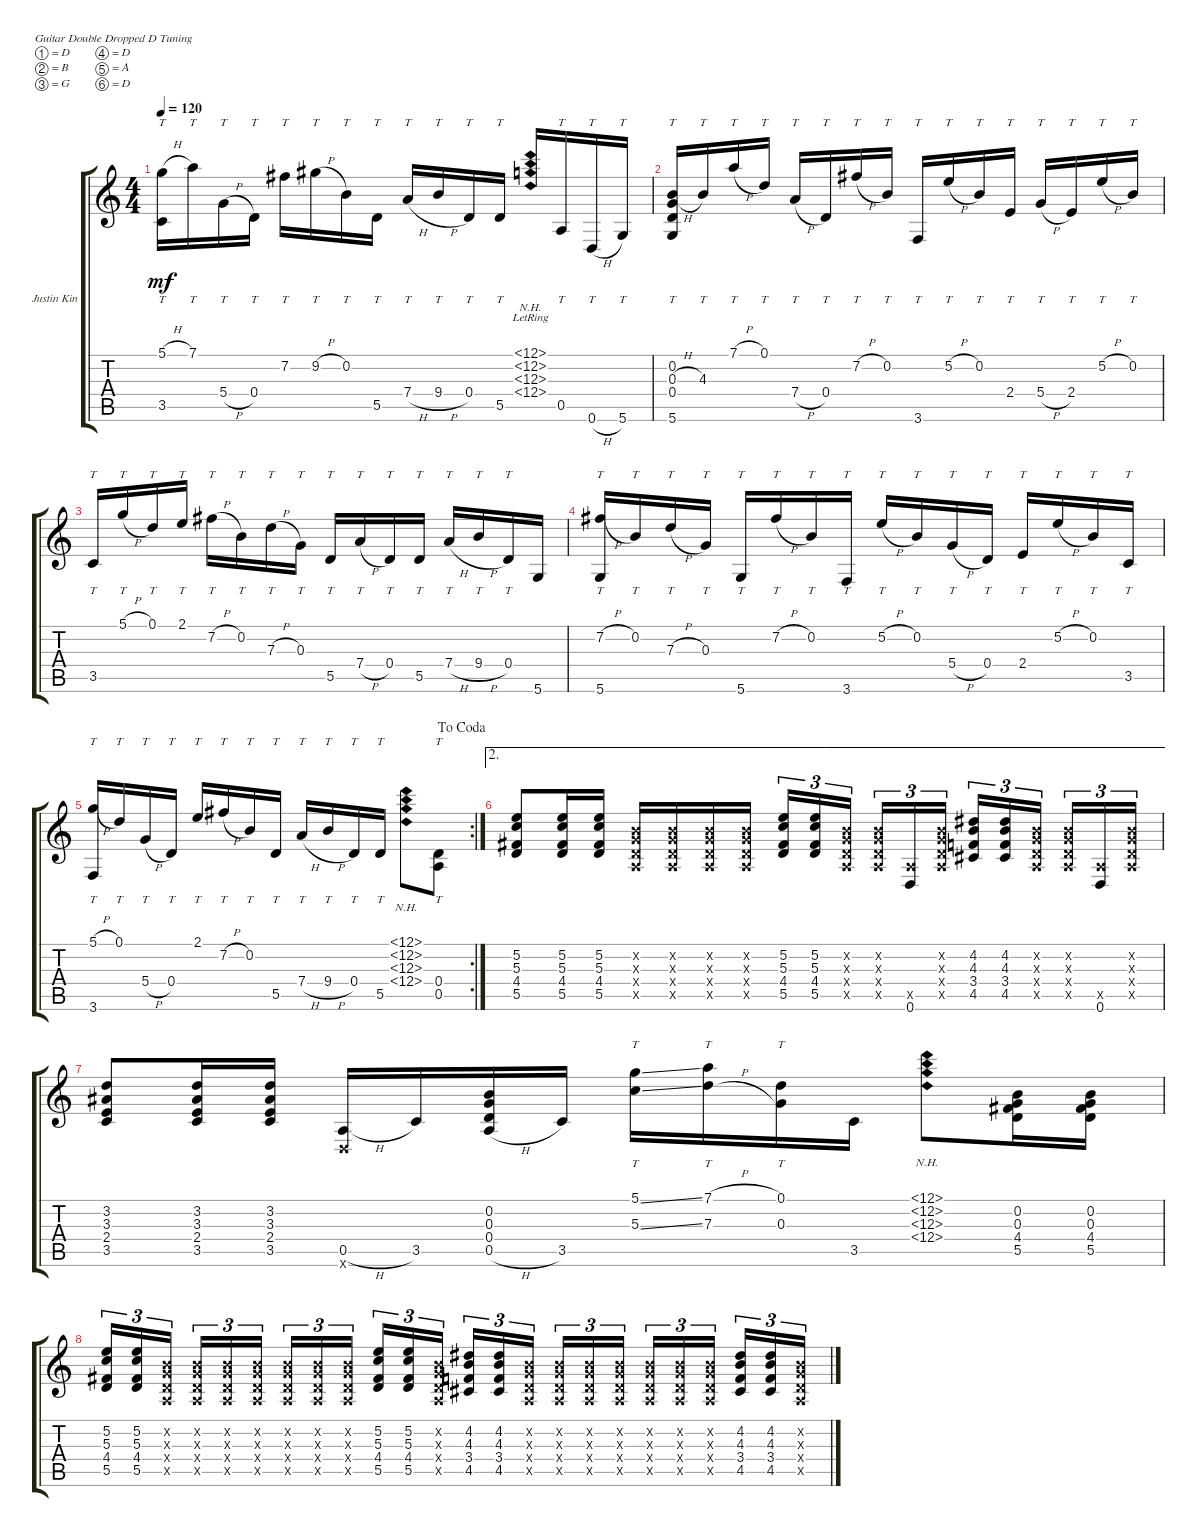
\bracketExtendMode groupsimilarinstruments
\firstSystemTrackNameOrientation horizontal
\otherSystemsTrackNameOrientation horizontal
\track ("Justin King" "Justin Kin") {instrument acousticguitarsteel}
\staff {score tabs}
\tuning (D4 B3 G3 D3 A2 D2)
\ts (4 4)
\tempo 120
\clef g2
\ks c
(5.1{h} 3.5).16{tt dy mf} 7.1.16{tt} 5.4{h}.16{tt} 0.4.16{tt} 7.2.16{tt} 9.2{h}.16{tt} 0.2.16{tt} 5.5.16{tt} 7.4{h}.16{tt} 9.4{h}.16{tt} 0.4.16{tt} 5.5.16{tt} (12.1{nh lr} 12.2{nh lr} 12.3{nh lr} 12.4{nh lr}).16 0.5.16{tt} 0.6{h}.16{tt} 5.6.16{tt} |
(0.2 0.3{h} 0.4 5.6).16{tt} 4.3.16{tt} 7.1{h}.16{tt} 0.1.16{tt} 7.4{h}.16{tt} 0.4.16{tt} 7.2{h}.16{tt} 0.2.16{tt} 3.6.16{tt} 5.2{h}.16{tt} 0.2.16{tt} 2.4.16{tt} 5.4{h}.16{tt} 2.4.16{tt} 5.2{h}.16{tt} 0.2.16{tt} |
3.5.16{tt} 5.1{h}.16{tt} 0.1.16{tt} 2.1.16{tt} 7.2{h}.16{tt} 0.2.16{tt} 7.3{h}.16{tt} 0.3.16{tt} 5.5.16{tt} 7.4{h}.16{tt} 0.4.16{tt} 5.5.16{tt} 7.4{h}.16{tt} 9.4{h}.16{tt} 0.4.16{tt} 5.6.16 |
(7.2{h} 5.6).16{tt} 0.2.16{tt} 7.3{h}.16{tt} 0.3.16{tt} 5.6.16{tt} 7.2{h}.16{tt} 0.2.16{tt} 3.6.16{tt} 5.2{h}.16{tt} 0.2.16{tt} 5.4{h}.16{tt} 0.4.16{tt} 2.4.16{tt} 5.2{h}.16{tt} 0.2.16{tt} 3.5.16{tt} |
\rc 2
\jump dacoda
(5.1{h} 3.6).16{tt} 0.1.16{tt} 5.4{h}.16{tt} 0.4.16{tt} 2.1.16{tt} 7.2{h}.16{tt} 0.2.16{tt} 5.5.16{tt} 7.4{h}.16{tt} 9.4{h}.16{tt} 0.4.16{tt} 5.5.16{tt} (12.1{nh} 12.2{nh} 12.3{nh} 12.4{nh}).8 (0.4 0.5).8{tt} |
\ae 2
(5.2 5.3 4.4 5.5).8 (5.2 5.3 4.4 5.5).16 (5.2 5.3 4.4 5.5).16 (0.2{x} 0.3{x} 0.4{x} 0.5{x}).16 (0.2{x} 0.3{x} 0.4{x} 0.5{x}).16 (0.2{x} 0.3{x} 0.4{x} 0.5{x}).16 (0.2{x} 0.3{x} 0.4{x} 0.5{x}).16 (5.2 5.3 4.4 5.5).16{tu (3 2)} (5.2 5.3 4.4 5.5).16{tu (3 2)} (0.2{x} 0.3{x} 0.4{x} 0.5{x}).16{tu (3 2)} (0.2{x} 0.3{x} 0.4{x} 0.5{x}).16{tu (3 2)} (0.5{x} 0.6).16{tu (3 2)} (0.2{x} 0.3{x} 0.4{x} 0.5{x}).16{tu (3 2)} (4.2 4.3 3.4 4.5).16{tu (3 2)} (4.2 4.3 3.4 4.5).16{tu (3 2)} (0.2{x} 0.3{x} 0.4{x} 0.5{x}).16{tu (3 2)} (0.2{x} 0.3{x} 0.4{x} 0.5{x}).16{tu (3 2)} (0.5{x} 0.6).16{tu (3 2)} (0.2{x} 0.3{x} 0.4{x} 0.5{x}).16{tu (3 2)} |
(3.2 3.3 2.4 3.5).8 (3.2 3.3 2.4 3.5).16 (3.2 3.3 2.4 3.5).16 (0.5{h} 0.6{x}).16 3.5.16 (0.2 0.3 0.4 0.5{h}).16 3.5.16 (5.1{ss} 5.3{ss}).16{tt} (7.1{h} 7.3{h}).16{tt} (0.1 0.3).16{tt} 3.5.16 (12.1{nh} 12.2{nh} 12.3{nh} 12.4{nh}).8 (0.2 0.3 4.4 5.5).16 (0.2 0.3 4.4 5.5).16 |
(5.2 5.3 4.4 5.5).16{tu (3 2)} (5.2 5.3 4.4 5.5).16{tu (3 2)} (0.2{x} 0.3{x} 0.4{x} 0.5{x}).16{tu (3 2)} (0.2{x} 0.3{x} 0.4{x} 0.5{x}).16{tu (3 2)} (0.2{x} 0.3{x} 0.4{x} 0.5{x}).16{tu (3 2)} (0.2{x} 0.3{x} 0.4{x} 0.5{x}).16{tu (3 2)} (0.2{x} 0.3{x} 0.4{x} 0.5{x}).16{tu (3 2)} (0.2{x} 0.3{x} 0.4{x} 0.5{x}).16{tu (3 2)} (0.2{x} 0.3{x} 0.4{x} 0.5{x}).16{tu (3 2)} (5.2 5.3 4.4 5.5).16{tu (3 2)} (5.2 5.3 4.4 5.5).16{tu (3 2)} (0.2{x} 0.3{x} 0.4{x} 0.5{x}).16{tu (3 2)} (4.2 4.3 3.4 4.5).16{tu (3 2)} (4.2 4.3 3.4 4.5).16{tu (3 2)} (0.2{x} 0.3{x} 0.4{x} 0.5{x}).16{tu (3 2)} (0.2{x} 0.3{x} 0.4{x} 0.5{x}).16{tu (3 2)} (0.2{x} 0.3{x} 0.4{x} 0.5{x}).16{tu (3 2)} (0.2{x} 0.3{x} 0.4{x} 0.5{x}).16{tu (3 2)} (0.2{x} 0.3{x} 0.4{x} 0.5{x}).16{tu (3 2)} (0.2{x} 0.3{x} 0.4{x} 0.5{x}).16{tu (3 2)} (0.2{x} 0.3{x} 0.4{x} 0.5{x}).16{tu (3 2)} (4.2 4.3 3.4 4.5).16{tu (3 2)} (4.2 4.3 3.4 4.5).16{tu (3 2)} (0.2{x} 0.3{x} 0.4{x} 0.5{x}).16{tu (3 2)}
